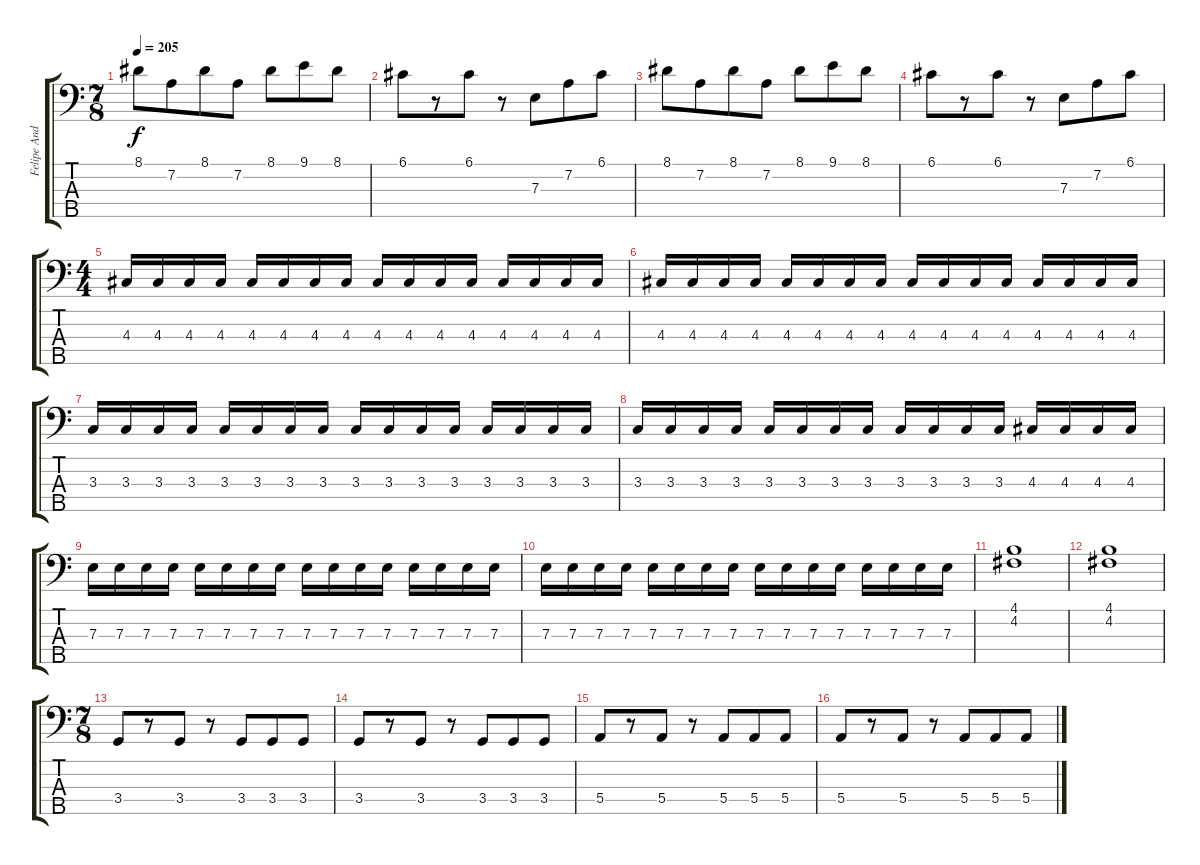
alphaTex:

\track ("Felipe Andreoli" "Felipe And") {instrument electricbassfinger}
\staff {score tabs}
\tuning (G2 D2 A1 E1 B0) {hide}
\ts (7 8)
\tempo 205
\clef f4
\ks c
8.1.8{dy f} 7.2.8 8.1.8 7.2.8 8.1.8 9.1.8 8.1.8 |
6.1.8 r.8 6.1.8 r.8 7.3.8 7.2.8 6.1.8 |
8.1.8 7.2.8 8.1.8 7.2.8 8.1.8 9.1.8 8.1.8 |
6.1.8 r.8 6.1.8 r.8 7.3.8 7.2.8 6.1.8 |
\ts (4 4)
4.3.16 4.3.16 4.3.16 4.3.16 4.3.16 4.3.16 4.3.16 4.3.16 4.3.16 4.3.16 4.3.16 4.3.16 4.3.16 4.3.16 4.3.16 4.3.16 |
4.3.16 4.3.16 4.3.16 4.3.16 4.3.16 4.3.16 4.3.16 4.3.16 4.3.16 4.3.16 4.3.16 4.3.16 4.3.16 4.3.16 4.3.16 4.3.16 |
3.3.16 3.3.16 3.3.16 3.3.16 3.3.16 3.3.16 3.3.16 3.3.16 3.3.16 3.3.16 3.3.16 3.3.16 3.3.16 3.3.16 3.3.16 3.3.16 |
3.3.16 3.3.16 3.3.16 3.3.16 3.3.16 3.3.16 3.3.16 3.3.16 3.3.16 3.3.16 3.3.16 3.3.16 4.3.16 4.3.16 4.3.16 4.3.16 |
7.3.16 7.3.16 7.3.16 7.3.16 7.3.16 7.3.16 7.3.16 7.3.16 7.3.16 7.3.16 7.3.16 7.3.16 7.3.16 7.3.16 7.3.16 7.3.16 |
7.3.16 7.3.16 7.3.16 7.3.16 7.3.16 7.3.16 7.3.16 7.3.16 7.3.16 7.3.16 7.3.16 7.3.16 7.3.16 7.3.16 7.3.16 7.3.16 |
(4.1 4.2).1 |
(4.1 4.2).1 |
\ts (7 8)
3.4.8 r.8 3.4.8 r.8 3.4.8 3.4.8 3.4.8 |
3.4.8 r.8 3.4.8 r.8 3.4.8 3.4.8 3.4.8 |
5.4.8 r.8 5.4.8 r.8 5.4.8 5.4.8 5.4.8 |
5.4.8 r.8 5.4.8 r.8 5.4.8 5.4.8 5.4.8
